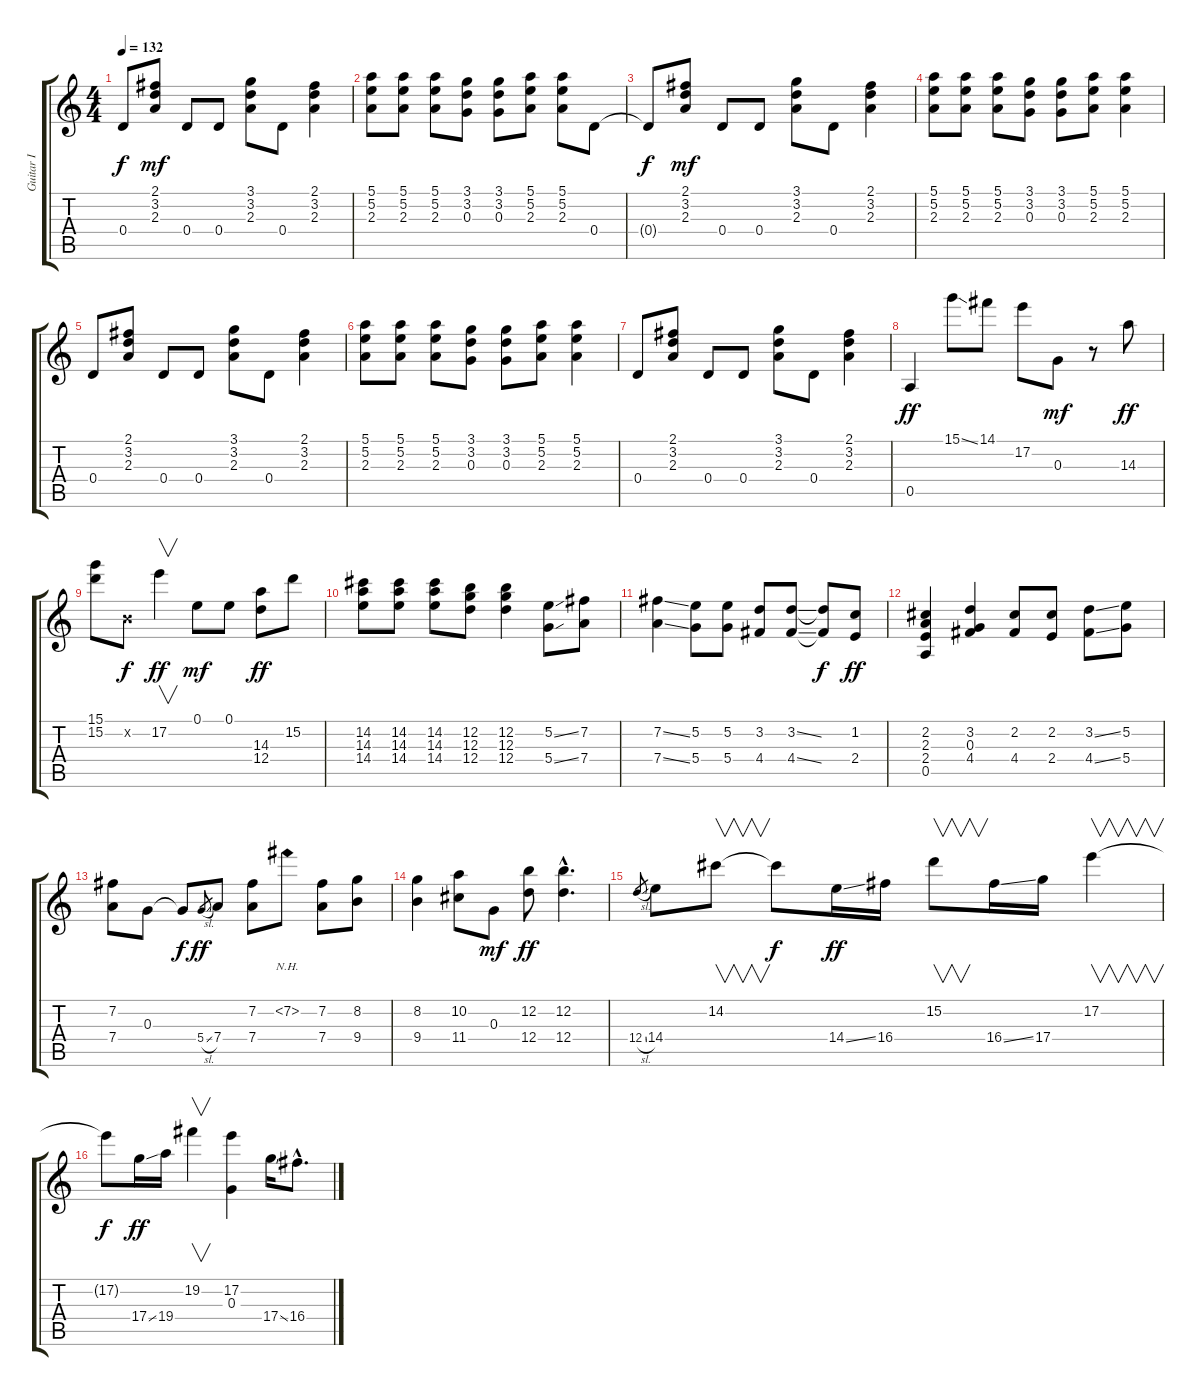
\track ("Guitar I" "Guitar I") {instrument overdrivenguitar}
\staff {score tabs}
\tuning (E4 B3 G3 D3 A2 E2) {hide}
\ts (4 4)
\tempo 132
\clef g2
\ks c
0.4{t}.8{dy f} (2.1 3.2 2.3).8{dy mf} 0.4.8 0.4.8 (3.1 3.2 2.3).8 0.4.8 (2.1 3.2 2.3).4 |
(5.1 5.2 2.3).8 (5.1 5.2 2.3).8 (5.1 5.2 2.3).8 (3.1 3.2 0.3).8 (3.1 3.2 0.3).8 (5.1 5.2 2.3).8 (5.1 5.2 2.3).8 0.4.8 |
0.4{t}.8{dy f} (2.1 3.2 2.3).8{dy mf} 0.4.8 0.4.8 (3.1 3.2 2.3).8 0.4.8 (2.1 3.2 2.3).4 |
(5.1 5.2 2.3).8 (5.1 5.2 2.3).8 (5.1 5.2 2.3).8 (3.1 3.2 0.3).8 (3.1 3.2 0.3).8 (5.1 5.2 2.3).8 (5.1 5.2 2.3).4 |
0.4.8 (2.1 3.2 2.3).8 0.4.8 0.4.8 (3.1 3.2 2.3).8 0.4.8 (2.1 3.2 2.3).4 |
(5.1 5.2 2.3).8 (5.1 5.2 2.3).8 (5.1 5.2 2.3).8 (3.1 3.2 0.3).8 (3.1 3.2 0.3).8 (5.1 5.2 2.3).8 (5.1 5.2 2.3).4 |
0.4.8 (2.1 3.2 2.3).8 0.4.8 0.4.8 (3.1 3.2 2.3).8 0.4.8 (2.1 3.2 2.3).4 |
0.5.4{dy ff} 15.1{ss}.8 14.1.8 17.2.8 0.3.8{dy mf} r.8 14.3.8{dy ff} |
(15.1 15.2).8 0.2{x}.8{dy f} 17.2.4{v dy ff} 0.1.8{dy mf} 0.1.8 (14.3 12.4).8{dy ff} 15.2.8 |
(14.2 14.3 14.4).8 (14.2 14.3 14.4).8 (14.2 14.3 14.4).8 (12.2 12.3 12.4).8 (12.2 12.3 12.4).4 (5.2{ss} 5.4{ss}).8 (7.2 7.4).8 |
(7.2{ss} 7.4{ss}).4 (5.2 5.4).8 (5.2 5.4).8 (3.2 4.4).8 (3.2{ss} 4.4{ss}).8 (3.2{t} 4.4{t}).8{dy f} (1.2 2.4).8{dy ff} |
(2.2 2.3 2.4 0.5).4 (3.2 0.3 4.4).4 (2.2 4.4).8 (2.2 2.4).8 (3.2{ss} 4.4{ss}).8 (5.2 5.4).8 |
(7.2 7.4).8 0.3.8 0.3{t}.8{dy f} 5.4{sl}.8{gr dy ff} 7.4.8 (7.2 7.4).8 7.2{nh}.8 (7.2 7.4).8 (8.2 9.4).8 |
(8.2 9.4).4 (10.2 11.4).8 0.3.8{dy mf} (12.2 12.4).8{dy ff} (12.2{hac} 12.4{hac}).4{d} |
12.4{sl}.8{gr} 14.4.8 14.2.8{v} 14.2{t}.8{dy f} 14.4{ss}.16{dy ff} 16.4.16 15.2.8{v} 16.4{ss}.16 17.4.16 17.2.4{v} |
17.2{t}.8{dy f} 17.4{ss}.16{dy ff} 19.4.16 19.2.4{v} (17.2 0.3).4 17.4{ss}.16 16.4{hac}.8{d}
